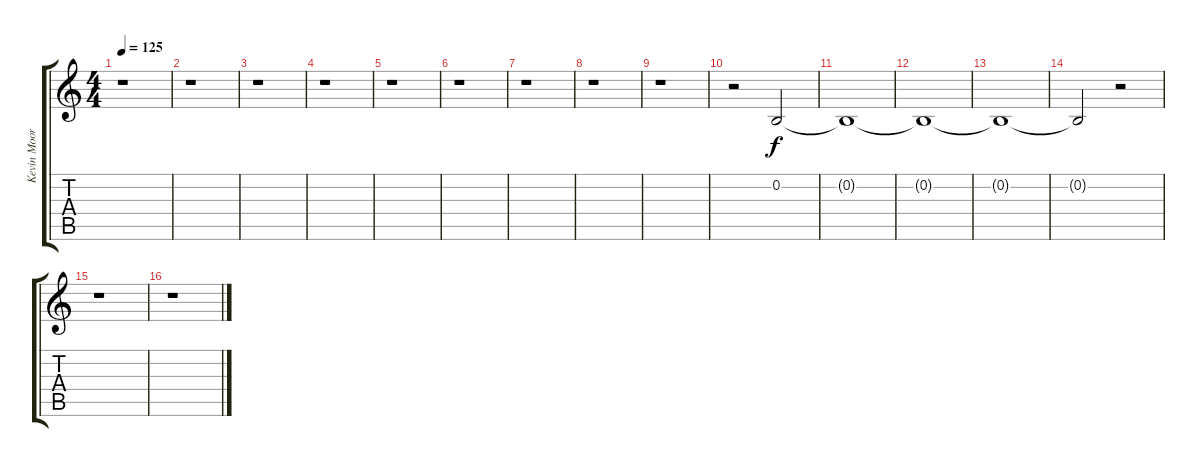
\track ("Kevin Moore" "Kevin Moor") {instrument stringensemble1}
\staff {score tabs}
\tuning (E4 B3 G3 D3 A2 E2) {hide}
\ts (4 4)
\tempo 125
\clef g2
\ks c
r.1{dy f} |
r.1 |
r.1 |
r.1 |
r.1 |
r.1 |
r.1 |
r.1 |
r.1 |
r.2 0.2.2{volume 0 balance 8 instrument guitarharmonics} |
0.2{t}.1 |
0.2{t}.1 |
0.2{t}.1 |
0.2{t}.2 r.2 |
r.1 |
r.1
